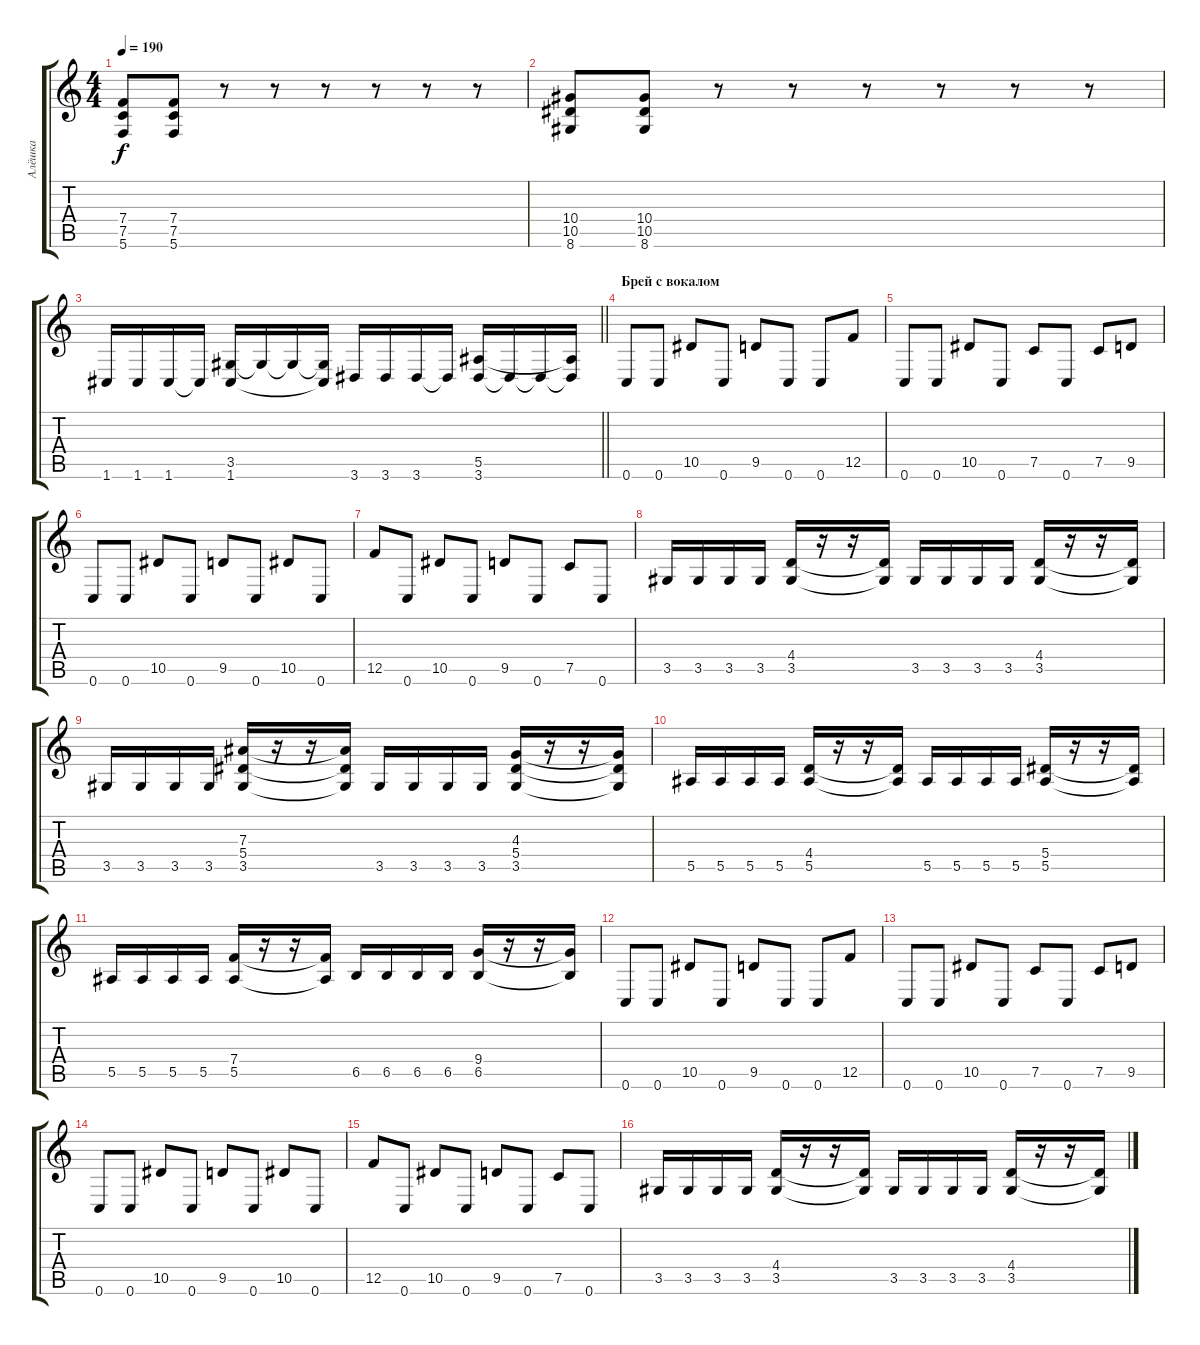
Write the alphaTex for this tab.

\track ("Алёшка" "Алёшка") {instrument distortionguitar}
\staff {score tabs}
\tuning (C4 G3 Eb3 Bb2 F2 C2) {hide}
\ts (4 4)
\tempo 190
\clef g2
\ks c
(7.4 7.5 5.6).8{dy f} (7.4 7.5 5.6).8 r.8 r.8 r.8 r.8 r.8 r.8 |
(10.4 10.5 8.6).8 (10.4 10.5 8.6).8 r.8 r.8 r.8 r.8 r.8 r.8 |
\barLineRight lightlight
1.6.16 1.6.16 1.6.16 1.6{t}.16 (3.5 1.6).16 3.5{t}.16 3.5{t}.16 (3.5{t} 1.6{t}).16 3.6.16 3.6.16 3.6.16 3.6{t}.16 (5.5 3.6).16 3.6{t}.16 3.6{t}.16 (5.5{t} 3.6{t}).16 |
\section ("" "Брей с вокалом")
0.6.8 0.6.8 10.5.8 0.6.8 9.5.8 0.6.8 0.6.8 12.5.8 |
0.6.8 0.6.8 10.5.8 0.6.8 7.5.8 0.6.8 7.5.8 9.5.8 |
0.6.8 0.6.8 10.5.8 0.6.8 9.5.8 0.6.8 10.5.8 0.6.8 |
12.5.8 0.6.8 10.5.8 0.6.8 9.5.8 0.6.8 7.5.8 0.6.8 |
3.5.16 3.5.16 3.5.16 3.5.16 (4.4 3.5).16 r.16 r.16 (4.4{t} 3.5{t}).16 3.5.16 3.5.16 3.5.16 3.5.16 (4.4 3.5).16 r.16 r.16 (4.4{t} 3.5{t}).16 |
3.5.16 3.5.16 3.5.16 3.5.16 (7.3 5.4 3.5).16 r.16 r.16 (7.3{t} 5.4{t} 3.5{t}).16 3.5.16 3.5.16 3.5.16 3.5.16 (4.3 5.4 3.5).16 r.16 r.16 (4.3{t} 5.4{t} 3.5{t}).16 |
5.5.16 5.5.16 5.5.16 5.5.16 (4.4 5.5).16 r.16 r.16 (4.4{t} 5.5{t}).16 5.5.16 5.5.16 5.5.16 5.5.16 (5.4 5.5).16 r.16 r.16 (5.4{t} 5.5{t}).16 |
5.5.16 5.5.16 5.5.16 5.5.16 (7.4 5.5).16 r.16 r.16 (7.4{t} 5.5{t}).16 6.5.16 6.5.16 6.5.16 6.5.16 (9.4 6.5).16 r.16 r.16 (9.4{t} 6.5{t}).16 |
0.6.8 0.6.8 10.5.8 0.6.8 9.5.8 0.6.8 0.6.8 12.5.8 |
0.6.8 0.6.8 10.5.8 0.6.8 7.5.8 0.6.8 7.5.8 9.5.8 |
0.6.8 0.6.8 10.5.8 0.6.8 9.5.8 0.6.8 10.5.8 0.6.8 |
12.5.8 0.6.8 10.5.8 0.6.8 9.5.8 0.6.8 7.5.8 0.6.8 |
3.5.16 3.5.16 3.5.16 3.5.16 (4.4 3.5).16 r.16 r.16 (4.4{t} 3.5{t}).16 3.5.16 3.5.16 3.5.16 3.5.16 (4.4 3.5).16 r.16 r.16 (4.4{t} 3.5{t}).16
